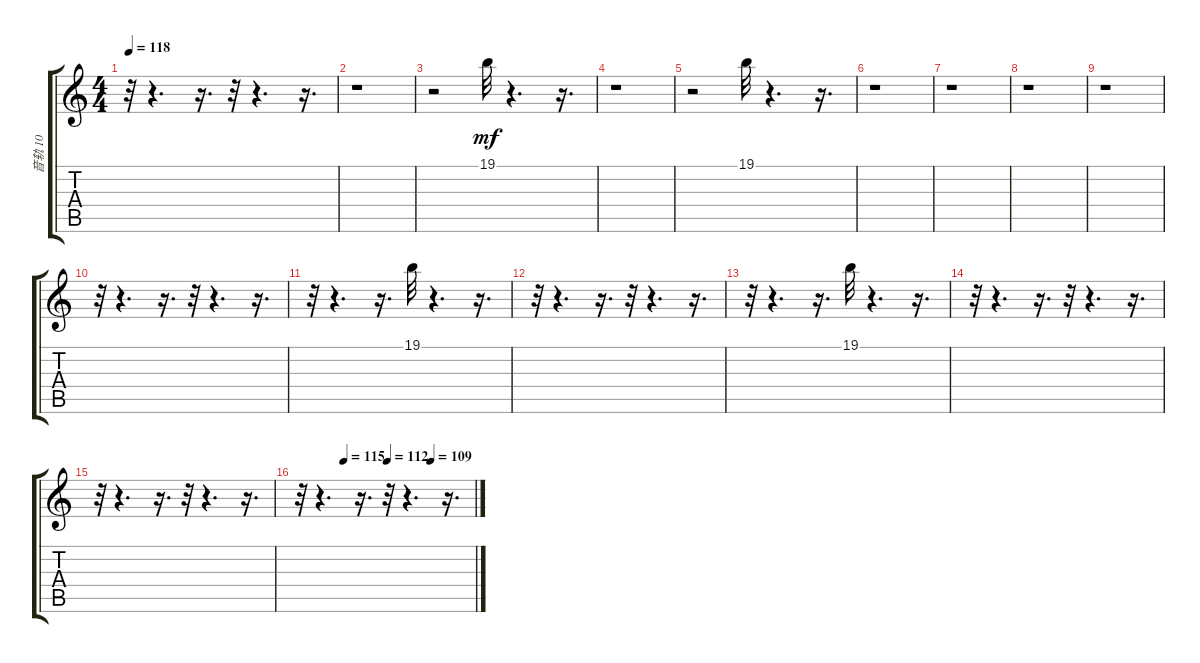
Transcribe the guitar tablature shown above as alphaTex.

\track ("音轨 10" "音轨 10") {instrument acousticgrandpiano}
\staff {score tabs}
\tuning (E4 B3 G3 D3 A2 E2) {hide}
\ts (4 4)
\tempo 118
\clef g2
\ks c
r.32{dy mf} r.4{d} r.16{d} r.32 r.4{d} r.16{d} |
r.1 |
r.2 19.1.32 r.4{d} r.16{d} |
r.1 |
r.2 19.1.32 r.4{d} r.16{d} |
r.1 |
r.1 |
r.1 |
r.1 |
r.32 r.4{d} r.16{d} r.32 r.4{d} r.16{d} |
r.32 r.4{d} r.16{d} 19.1.32 r.4{d} r.16{d} |
r.32 r.4{d} r.16{d} r.32 r.4{d} r.16{d} |
r.32 r.4{d} r.16{d} 19.1.32 r.4{d} r.16{d} |
r.32 r.4{d} r.16{d} r.32 r.4{d} r.16{d} |
r.32 r.4{d} r.16{d} r.32 r.4{d} r.16{d} |
\tempo (115 0.25)
\tempo (112 0.5)
\tempo (109 0.75)
r.32 r.4{d} r.16{d} r.32 r.4{d} r.16{d}
